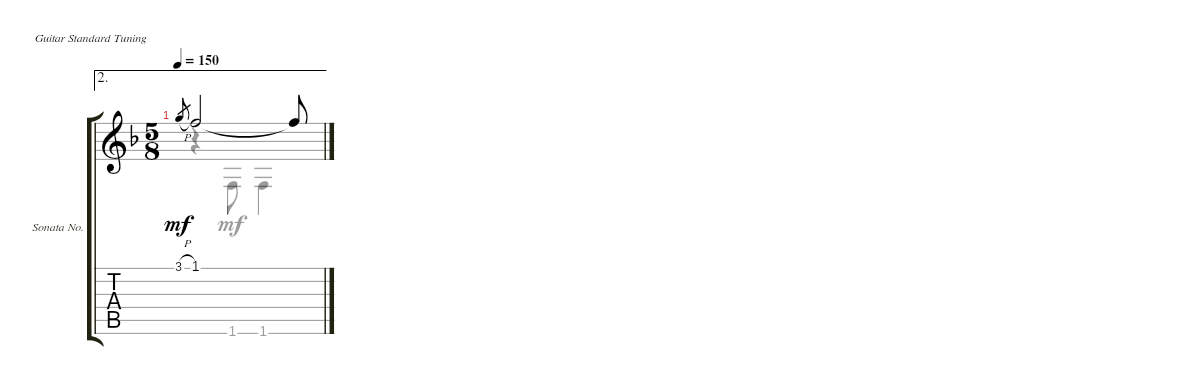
\bracketExtendMode groupsimilarinstruments
\firstSystemTrackNameOrientation horizontal
\otherSystemsTrackNameOrientation horizontal
\track ("Sonata No. 14 in F - 7. Gigue" "Sonata No.") {instrument acousticguitarnylon}
\staff {score tabs}
\tuning (E4 B3 G3 D3 A2 E2)
\voice
\ae 2
\ts (5 8)
\tempo 150
\clef g2
\ks f
3.1{h}.8{gr dy mf} 1.1.2 1.1{t}.8
\voice
\clef g2
\ottava regular
\simile none
\ks f
r.4{dy mf} 1.6.8 1.6.4
